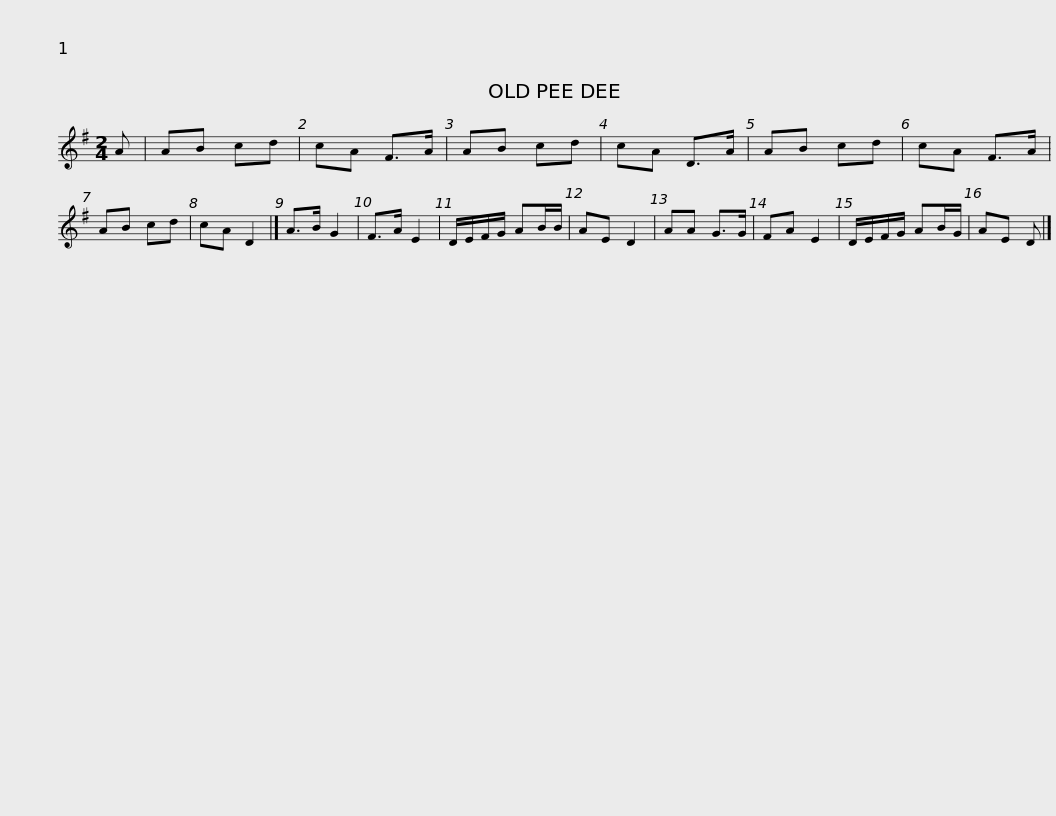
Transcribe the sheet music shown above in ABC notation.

X:1
L:1/8
M:2/4
I:linebreak $
K:G
V:1 treble
V:1
 A | AB cd | cA F>A | AB cd | cA D>A | %5
 AB cd | cA F>A | AB cd | cA D2 |] A>B G2 | %10
 F>A E2 |$ D/E/F/G/ AB/B/ | AE D2 | AA G>G | FA E2 | %15
 D/E/F/G/ AB/G/ | AE D |] %17
